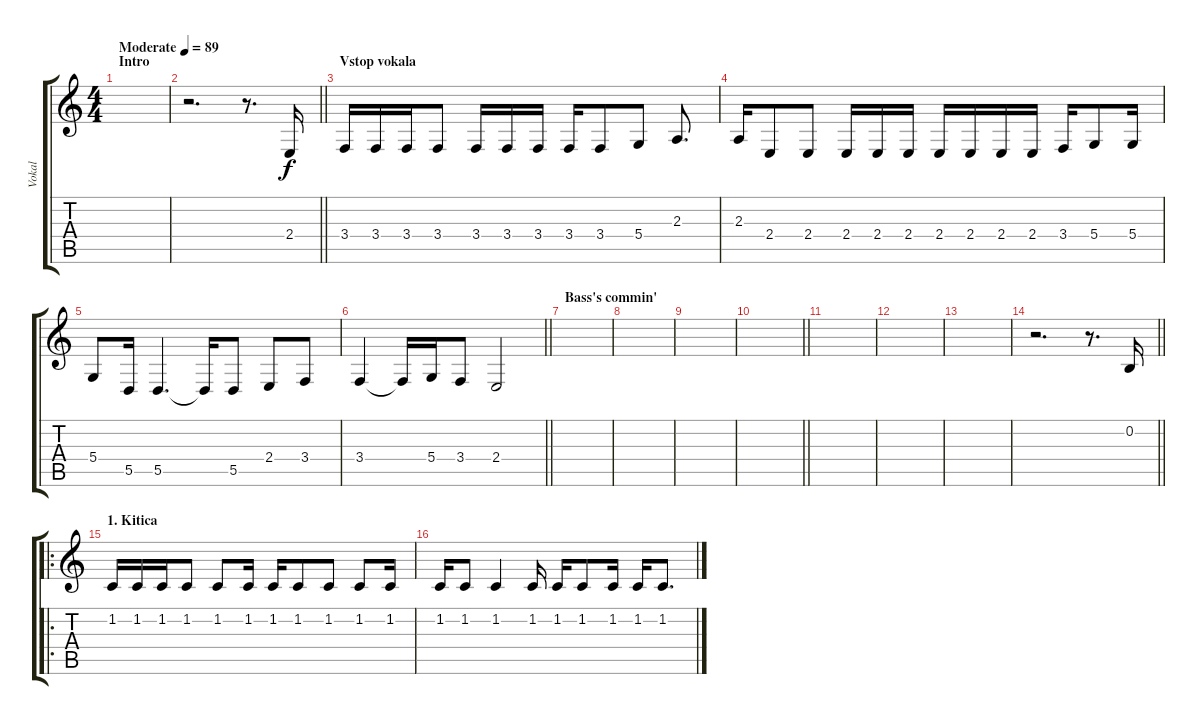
\track ("Vokal" "Vokal") {instrument lead6voice}
\staff {score tabs}
\tuning (E4 B3 G3 D3 A2 E2) {hide}
\ts (4 4)
\section ("" "Intro")
\tempo (89 "Moderate")
\clef g2
\ks c
|
\barLineRight lightlight
r.2{d} r.8{d} 2.4.16 |
\section ("" "Vstop vokala")
3.4.16 3.4.16 3.4.16 3.4.8 3.4.16 3.4.16 3.4.16 3.4.16 3.4.8 5.4.8 2.3.8{d} |
2.3.16 2.4.8 2.4.8 2.4.16 2.4.16 2.4.16 2.4.16 2.4.16 2.4.16 2.4.16 3.4.16 5.4.8 5.4.16 |
5.4.8 5.5.16 5.5.4{d} 5.5{t}.16 5.5.8 2.4.8 3.4.8 |
\barLineRight lightlight
3.4.4 3.4{t}.16 5.4.16 3.4.8 2.4.2 |
\section ("" "Bass's commin'")
|
|
|
\barLineRight lightlight
|
|
|
|
\barLineRight lightlight
r.2{d} r.8{d} 0.2.16 |
\ro
\section ("" "1. Kitica")
1.2.16 1.2.16 1.2.16 1.2.8 1.2.8 1.2.16 1.2.16 1.2.8 1.2.8 1.2.8 1.2.16 |
1.2.16 1.2.8 1.2.4 1.2.16 1.2.16 1.2.8 1.2.16 1.2.16 1.2.8{d}
